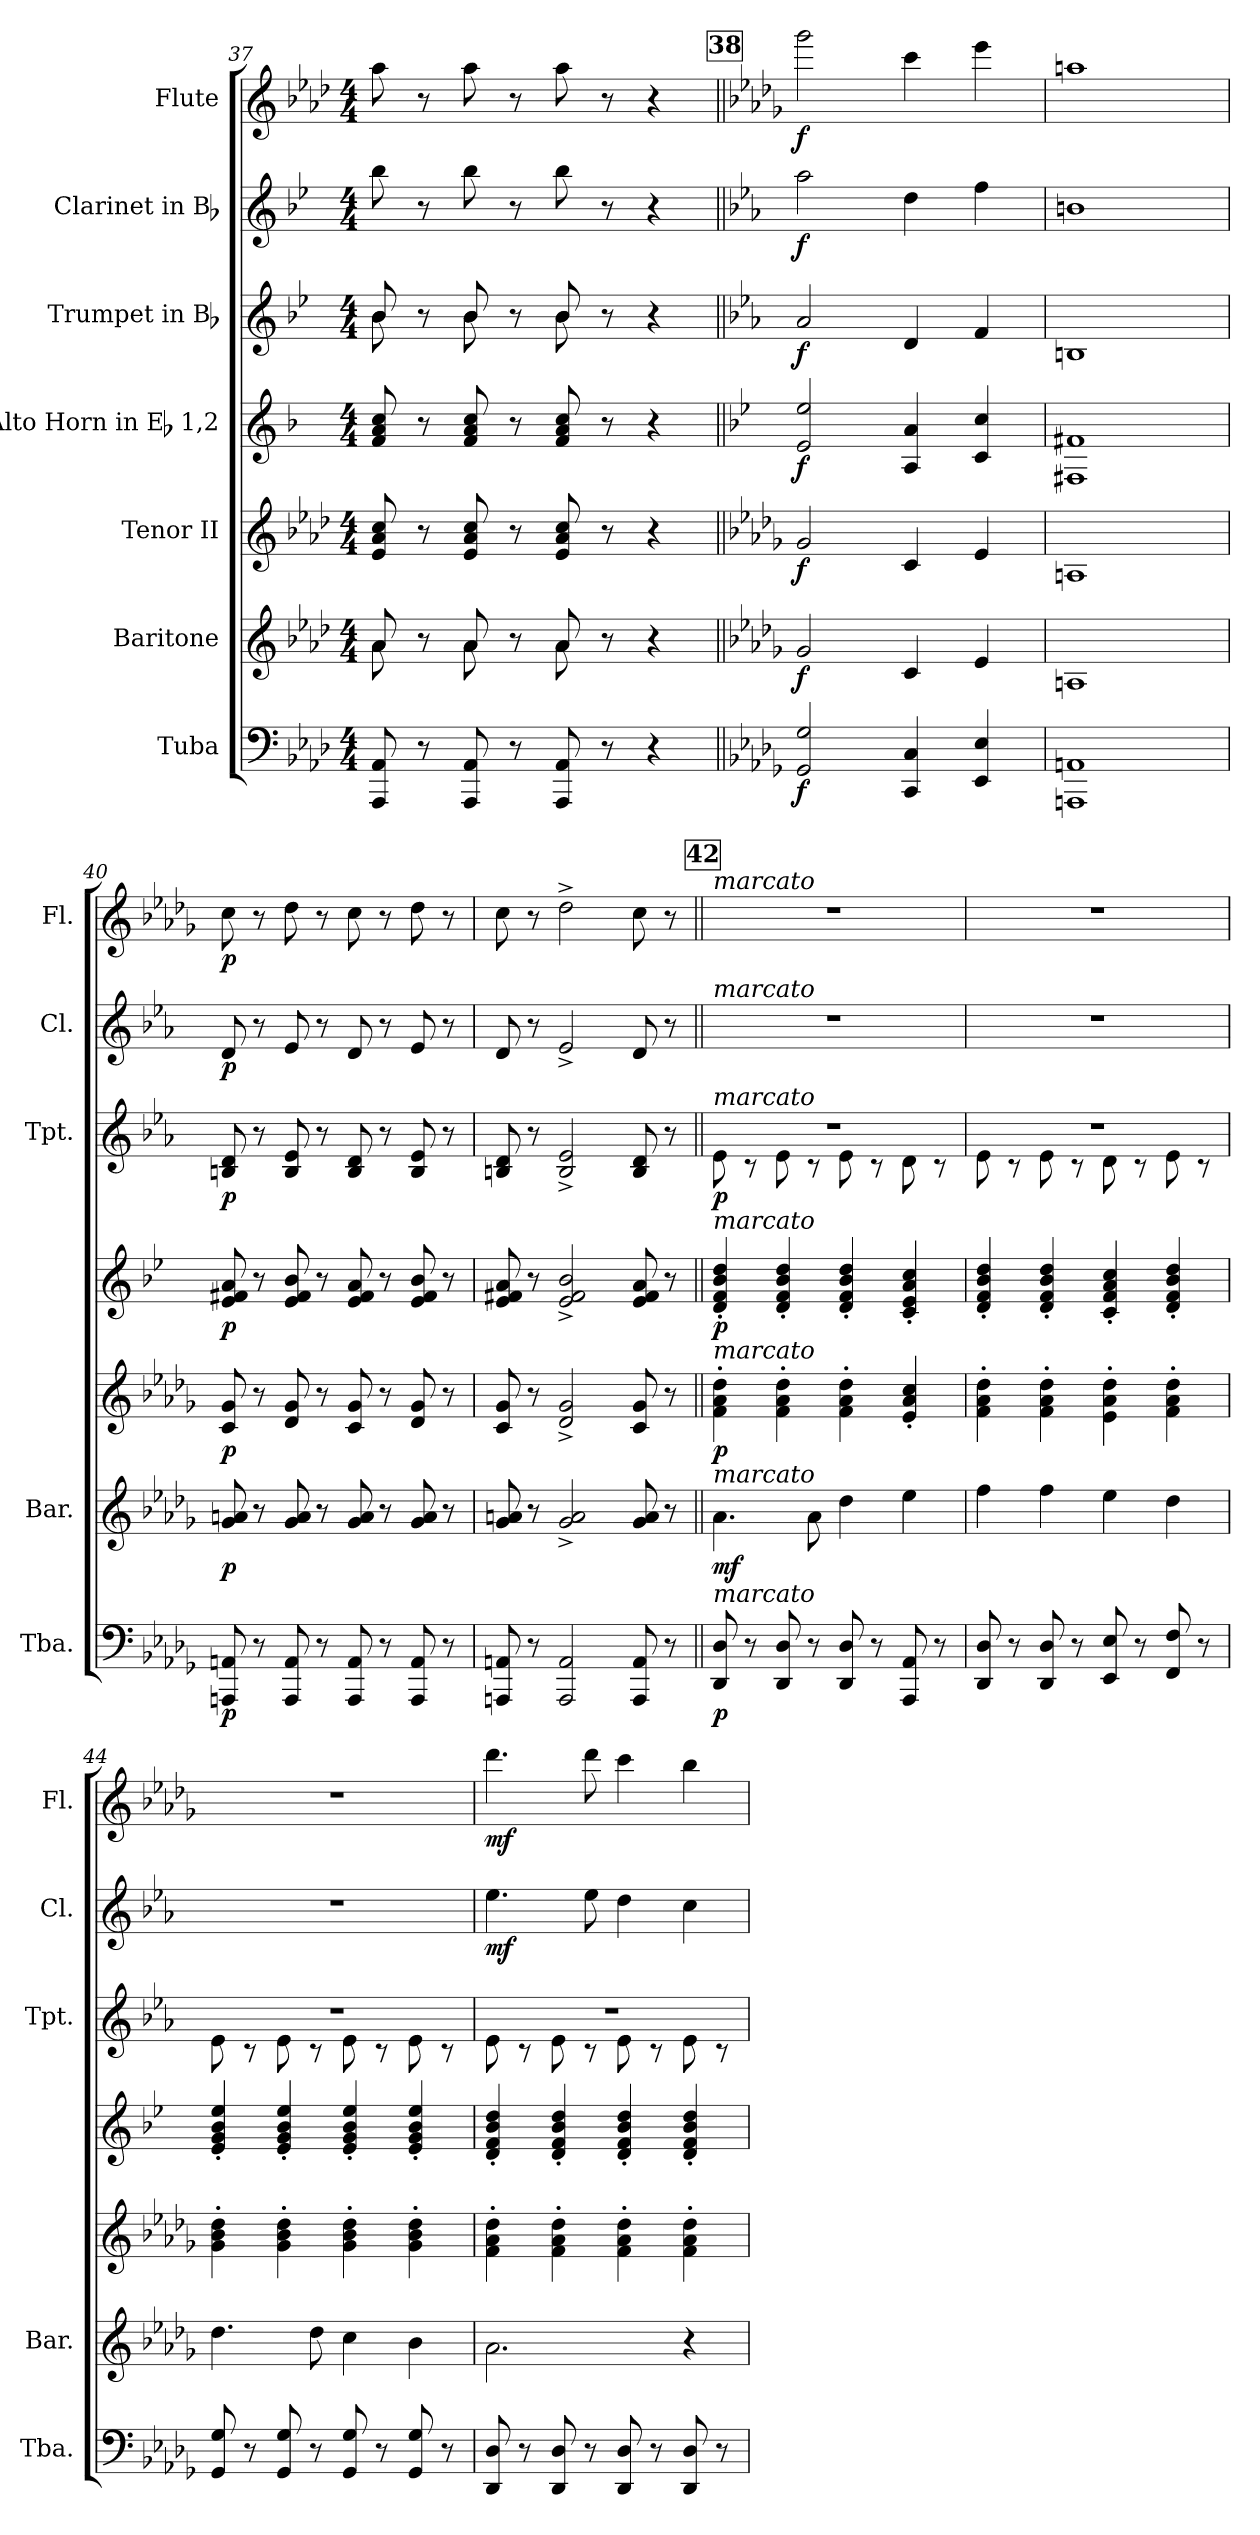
**kern	**dynam	**kern	**dynam	**kern	**dynam	**kern	**dynam	**kern	**dynam	**kern	**dynam	**kern	**dynam
*part7	*part7	*part6	*part6	*part5	*part5	*part4	*part4	*part3	*part3	*part2	*part2	*part1	*part1
*staff7	*staff7	*staff6	*staff6	*staff5	*staff5	*staff4	*staff4	*staff3	*staff3	*staff2	*staff2	*staff1	*staff1
*I"Tuba	*	*I"Baritone	*	*I"Tenor II	*	*I"Alto Horn in Eb 1,2	*	*I"Trumpet in Bb	*	*I"Clarinet in Bb	*	*I"Flute	*
*I'Tba.	*	*I'Bar.	*	*	*	*	*	*I'Tpt.	*	*I'Cl.	*	*I'Fl.	*
*clefF4	*	*clefG2	*	*clefG2	*	*clefG2	*	*clefG2	*	*clefG2	*	*clefG2	*
*	*	*ITrd8c14	*	*ITrd8c14	*	*ITrd5c9	*	*ITrd1c2	*	*ITrd1c2	*	*	*
*k[b-e-a-d-]	*	*k[b-e-a-d-]	*	*k[b-e-a-d-]	*	*k[b-e-a-d-]	*	*k[b-e-a-d-]	*	*k[b-e-a-d-]	*	*k[b-e-a-d-]	*
*A-:	*	*A-:	*	*A-:	*	*A-:	*	*A-:	*	*A-:	*	*A-:	*
*M4/4	*	*M4/4	*	*M4/4	*	*M4/4	*	*M4/4	*	*M4/4	*	*M4/4	*
=37	=37	=37	=37	=37	=37	=37	=37	=37	=37	=37	=37	=37	=37
*	*	*^	*	*	*	*	*	*^	*	*	*	*	*
8AAA-i/ 8AA-i	.	8A-i/	8A-i\	.	8E-i/ 8A-i 8ci	.	8A-i/ 8ci 8e-i	.	8a-i/	8a-i\	.	8aa-i\	.	8aa-i\	.
8r	.	8r	8ryy	.	8r	.	8r	.	8r	8ryy	.	8r	.	8r	.
8AAA-i/ 8AA-i	.	8A-i/	8A-i\	.	8E-i/ 8A-i 8ci	.	8A-i/ 8ci 8e-i	.	8a-i/	8a-i\	.	8aa-i\	.	8aa-i\	.
8r	.	8r	8ryy	.	8r	.	8r	.	8r	8ryy	.	8r	.	8r	.
8AAA-i/ 8AA-i	.	8A-i/	8A-i\	.	8E-i/ 8A-i 8ci	.	8A-i/ 8ci 8e-i	.	8a-i/	8a-i\	.	8aa-i\	.	8aa-i\	.
8r	.	8r	8ryy	.	8r	.	8r	.	8r	8ryy	.	8r	.	8r	.
4r	.	4r	4ryy	.	4r	.	4r	.	4r	4ryy	.	4r	.	4r	.
*	*	*v	*v	*	*	*	*	*	*v	*v	*	*	*	*	*
!!LO:REH:place=s1:B:color=#000000:enc=box:fs=13.1412:t=38
=38||	=38||	=38||	=38||	=38||	=38||	=38||	=38||	=38||	=38||	=38||	=38||	=38||	=38||
*k[b-e-a-d-g-]	*	*k[b-e-a-d-g-]	*	*k[b-e-a-d-g-]	*	*k[b-e-a-d-g-]	*	*k[b-e-a-d-g-]	*	*k[b-e-a-d-g-]	*	*k[b-e-a-d-g-]	*
*D-:	*	*D-:	*	*D-:	*	*D-:	*	*D-:	*	*D-:	*	*D-:	*
2GG-i/ 2G-i	f	2G-i/	f	2G-i/	f	2G-i/ 2g-i	f	2g-i/	f	2gg-i\	f	2ggg-i\	f
4CCi/ 4Ci	.	4Ci/	.	4Ci/	.	4Ci/ 4ci	.	4ci/	.	4cci\	.	4ccci\	.
4EE-i/ 4E-i	.	4E-i/	.	4E-i/	.	4E-i/ 4e-i	.	4e-i/	.	4ee-i\	.	4eee-i\	.
=39	=39	=39	=39	=39	=39	=39	=39	=39	=39	=39	=39	=39	=39
1AAAni 1AAni	.	1AAni	.	1AAni	.	1AAni 1Ani	.	1Ani	.	1ani	.	1aani	.
=40	=40	=40	=40	=40	=40	=40	=40	=40	=40	=40	=40	=40	=40
8AAAni/ 8AAni	p	8G-i/ 8Ani	p	8Ci/ 8G-i	p	8G-i/ 8Ani 8ci	p	8Ani/ 8ci	p	8ci/	p	8cci\	p
8r	.	8r	.	8r	.	8r	.	8r	.	8r	.	8r	.
8AAAi/ 8AAi	.	8G-i/ 8Ai	.	8D-i/ 8G-i	.	8G-i/ 8Ai 8d-i	.	8Ai/ 8d-i	.	8d-i/	.	8dd-i\	.
8r	.	8r	.	8r	.	8r	.	8r	.	8r	.	8r	.
8AAAi/ 8AAi	.	8G-i/ 8Ai	.	8Ci/ 8G-i	.	8G-i/ 8Ai 8ci	.	8Ai/ 8ci	.	8ci/	.	8cci\	.
8r	.	8r	.	8r	.	8r	.	8r	.	8r	.	8r	.
8AAAi/ 8AAi	.	8G-i/ 8Ai	.	8D-i/ 8G-i	.	8G-i/ 8Ai 8d-i	.	8Ai/ 8d-i	.	8d-i/	.	8dd-i\	.
8r	.	8r	.	8r	.	8r	.	8r	.	8r	.	8r	.
=41	=41	=41	=41	=41	=41	=41	=41	=41	=41	=41	=41	=41	=41
8AAAni/ 8AAni	.	8G-i/ 8Ani	.	8Ci/ 8G-i	.	8G-i/ 8Ani 8ci	.	8Ani/ 8ci	.	8ci/	.	8cci\	.
8r	.	8r	.	8r	.	8r	.	8r	.	8r	.	8r	.
2AAAi/ 2AAi	.	2G-i/^ 2Ai^	.	2D-i/^ 2G-i^	.	2G-i/^ 2Ai^ 2d-i^	.	2Ai/^ 2d-i^	.	2d-^i/	.	2dd-^i\	.
8AAAi/ 8AAi	.	8G-i/ 8Ai	.	8Ci/ 8G-i	.	8G-i/ 8Ai 8ci	.	8Ai/ 8ci	.	8ci/	.	8cci\	.
8r	.	8r	.	8r	.	8r	.	8r	.	8r	.	8r	.
!!LO:REH:place=s1:B:color=#000000:enc=box:fs=13.1412:t=42
=42||	=42||	=42||	=42||	=42||	=42||	=42||	=42||	=42||	=42||	=42||	=42||	=42||	=42||
*	*	*	*	*	*	*	*	*^	*	*	*	*	*
!	!	!	!	!	!	!	!	!	!	!	!	!	!LO:TX:a:i:t=marcato	!
!	!	!	!	!	!	!	!	!	!	!	!LO:TX:a:i:t=marcato	!	!	!
!	!	!	!	!	!	!	!	!LO:TX:a:i:t=marcato	!	!	!	!	!	!
!	!	!	!	!	!	!LO:TX:a:i:t=marcato	!	!	!	!	!	!	!	!
!	!	!	!	!LO:TX:a:i:t=marcato	!	!	!	!	!	!	!	!	!	!
!	!	!LO:TX:a:i:t=marcato	!	!	!	!	!	!	!	!	!	!	!	!
!LO:TX:a:i:t=marcato	!	!	!	!	!	!	!	!	!	!	!	!	!	!
8DD-i/ 8D-i	p	4.A-i\	mf	4Fi\' 4A-i' 4d-i'	p	4Fi/' 4A-i' 4d-i' 4fi'	p	1r	8d-i\	p	1r	.	1r	.
8r	.	.	.	.	.	.	.	.	8r	.	.	.	.	.
8DD-i/ 8D-i	.	.	.	4Fi\' 4A-i' 4d-i'	.	4Fi/' 4A-i' 4d-i' 4fi'	.	.	8d-i\	.	.	.	.	.
8r	.	8A-i\	.	.	.	.	.	.	8r	.	.	.	.	.
8DD-i/ 8D-i	.	4d-i\	.	4Fi\' 4A-i' 4d-i'	.	4Fi/' 4A-i' 4d-i' 4fi'	.	.	8d-i\	.	.	.	.	.
8r	.	.	.	.	.	.	.	.	8r	.	.	.	.	.
8AAA-i/ 8AA-i	.	4e-i\	.	4E-i/' 4A-i' 4ci'	.	4E-i/' 4G-i' 4ci' 4e-i'	.	.	8ci\	.	.	.	.	.
8r	.	.	.	.	.	.	.	.	8r	.	.	.	.	.
=43	=43	=43	=43	=43	=43	=43	=43	=43	=43	=43	=43	=43	=43	=43
8DD-i/ 8D-i	.	4fi\	.	4Fi\' 4A-i' 4d-i'	.	4Fi/' 4A-i' 4d-i' 4fi'	.	1r	8d-i\	.	1r	.	1r	.
8r	.	.	.	.	.	.	.	.	8r	.	.	.	.	.
8DD-i/ 8D-i	.	4fi\	.	4Fi\' 4A-i' 4d-i'	.	4Fi/' 4A-i' 4d-i' 4fi'	.	.	8d-i\	.	.	.	.	.
8r	.	.	.	.	.	.	.	.	8r	.	.	.	.	.
8EE-i/ 8E-i	.	4e-i\	.	4E-i\' 4A-i' 4d-i'	.	4E-i/' 4A-i' 4ci' 4e-i'	.	.	8ci\	.	.	.	.	.
8r	.	.	.	.	.	.	.	.	8r	.	.	.	.	.
8FFi/ 8Fi	.	4d-i\	.	4Fi\' 4A-i' 4d-i'	.	4Fi/' 4A-i' 4d-i' 4fi'	.	.	8d-i\	.	.	.	.	.
8r	.	.	.	.	.	.	.	.	8r	.	.	.	.	.
!!LO:LB:g=z
=44	=44	=44	=44	=44	=44	=44	=44	=44	=44	=44	=44	=44	=44	=44
8GG-i/ 8G-i	.	4.d-i\	.	4G-i\' 4B-i' 4d-i'	.	4G-i/' 4B-i' 4d-i' 4g-i'	.	1r	8d-i\	.	1r	.	1r	.
8r	.	.	.	.	.	.	.	.	8r	.	.	.	.	.
8GG-i/ 8G-i	.	.	.	4G-i\' 4B-i' 4d-i'	.	4G-i/' 4B-i' 4d-i' 4g-i'	.	.	8d-i\	.	.	.	.	.
8r	.	8d-i\	.	.	.	.	.	.	8r	.	.	.	.	.
8GG-i/ 8G-i	.	4ci\	.	4G-i\' 4B-i' 4d-i'	.	4G-i/' 4B-i' 4d-i' 4g-i'	.	.	8d-i\	.	.	.	.	.
8r	.	.	.	.	.	.	.	.	8r	.	.	.	.	.
8GG-i/ 8G-i	.	4B-i\	.	4G-i\' 4B-i' 4d-i'	.	4G-i/' 4B-i' 4d-i' 4g-i'	.	.	8d-i\	.	.	.	.	.
8r	.	.	.	.	.	.	.	.	8r	.	.	.	.	.
=45	=45	=45	=45	=45	=45	=45	=45	=45	=45	=45	=45	=45	=45	=45
8DD-i/ 8D-i	.	2.A-i\	.	4Fi\' 4A-i' 4d-i'	.	4Fi/' 4A-i' 4d-i' 4fi'	.	1r	8d-i\	.	4.dd-i\	mf	4.ddd-i\	mf
8r	.	.	.	.	.	.	.	.	8r	.	.	.	.	.
8DD-i/ 8D-i	.	.	.	4Fi\' 4A-i' 4d-i'	.	4Fi/' 4A-i' 4d-i' 4fi'	.	.	8d-i\	.	.	.	.	.
8r	.	.	.	.	.	.	.	.	8r	.	8dd-i\	.	8ddd-i\	.
8DD-i/ 8D-i	.	.	.	4Fi\' 4A-i' 4d-i'	.	4Fi/' 4A-i' 4d-i' 4fi'	.	.	8d-i\	.	4cci\	.	4ccci\	.
8r	.	.	.	.	.	.	.	.	8r	.	.	.	.	.
8DD-i/ 8D-i	.	4r	.	4Fi\' 4A-i' 4d-i'	.	4Fi/' 4A-i' 4d-i' 4fi'	.	.	8d-i\	.	4b-i\	.	4bb-i\	.
8r	.	.	.	.	.	.	.	.	8r	.	.	.	.	.
*	*	*	*	*	*	*	*	*v	*v	*	*	*	*	*
=	=	=	=	=	=	=	=	=	=	=	=	=	=
*-	*-	*-	*-	*-	*-	*-	*-	*-	*-	*-	*-	*-	*-
